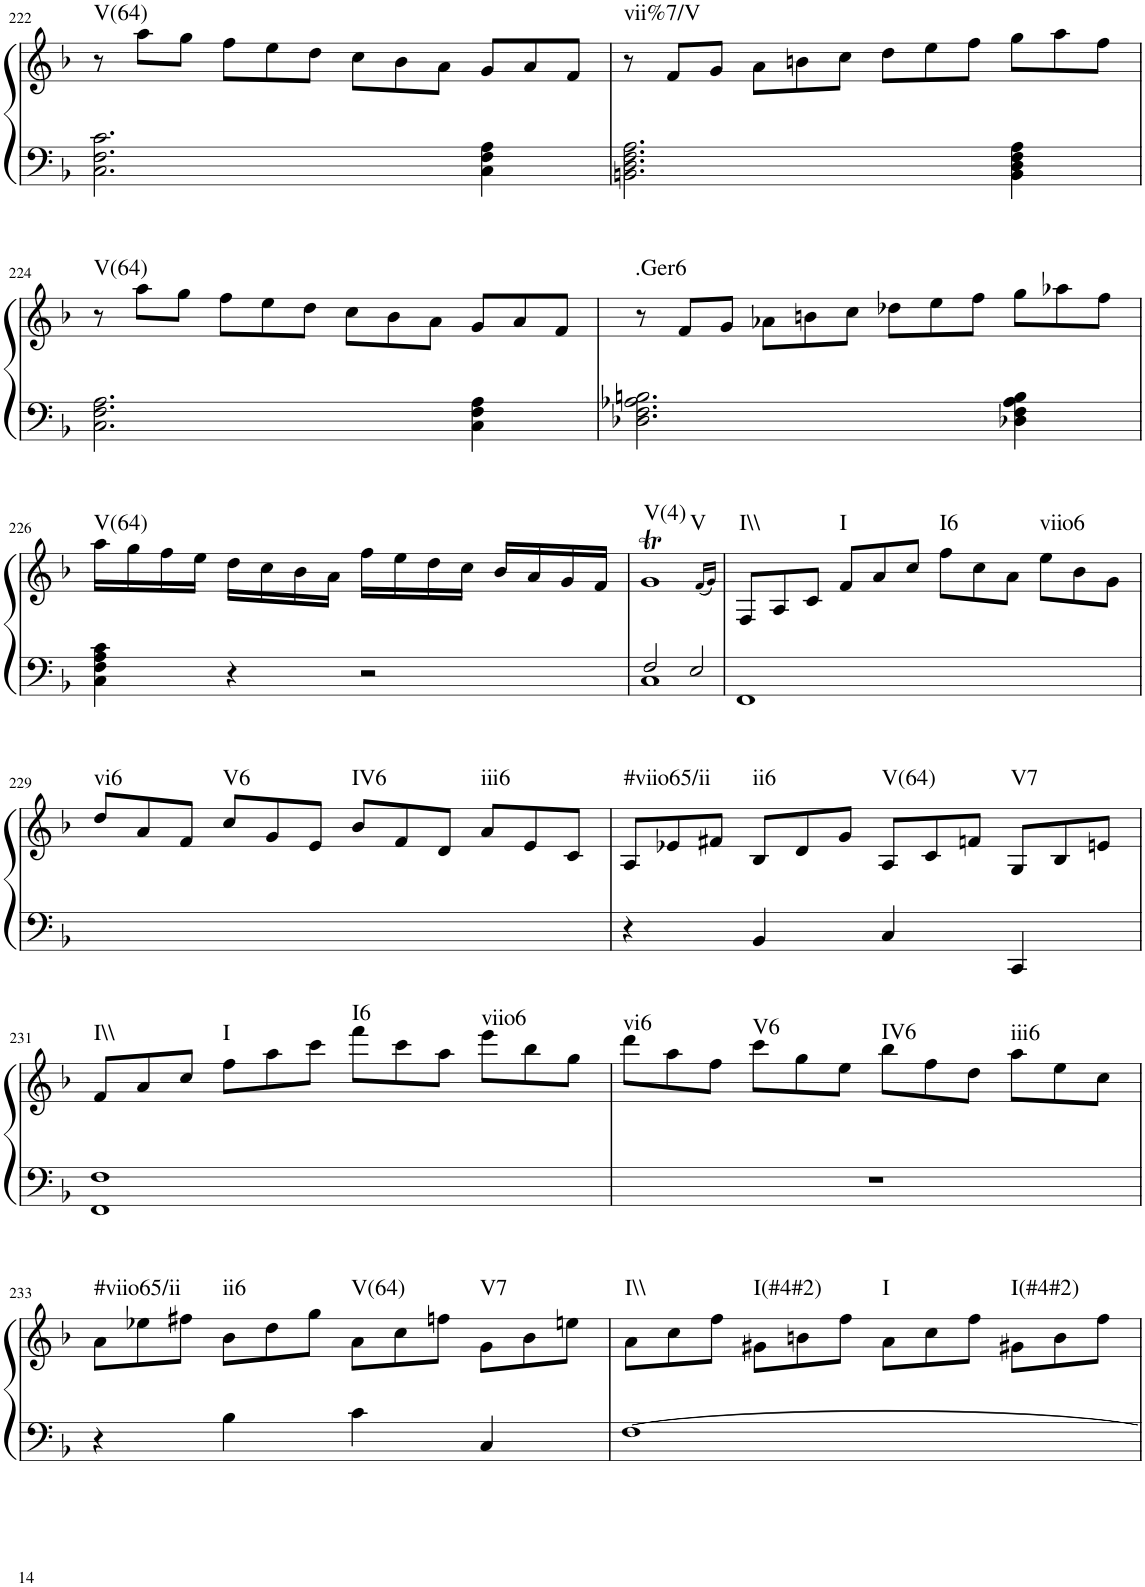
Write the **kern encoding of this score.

**kern	**kern	**harte
*part1	*part1	*part1
*staff2	*staff1	*
*I"unbenannt2	*	*
!!LO:PB:g=z
*clefF4	*clefG2	*
*k[b-]	*k[b-]	*
*M2/2	*M2/2	*
*	*Xtuplet	*
=222	=222	=222
!	!	!LO:H:kt=V(64)
2.C\ 2.F\ 2.c\	12r	N
.	12aa\L	.
.	12gg\J	.
.	12ff\L	.
.	12ee\	.
.	12dd\J	.
.	12cc\L	.
.	12b-\	.
.	12a\J	.
4C\ 4F\ 4A\	12g/L	.
.	12a/	.
.	12f/J	.
=223	=223	=223
!	!	!LO:H:kt=vii%7/V
2.BBn\ 2.D\ 2.F\ 2.A\	12r	N
.	12f/L	.
.	12g/J	.
.	12a\L	.
.	12bn\	.
.	12cc\J	.
.	12dd\L	.
.	12ee\	.
.	12ff\J	.
4BB\ 4D\ 4F\ 4A\	12gg\L	.
.	12aa\	.
.	12ff\J	.
!!LO:LB:g=z
=224	=224	=224
!	!	!LO:H:kt=V(64)
2.C\ 2.F\ 2.A\	12r	N
.	12aa\L	.
.	12gg\J	.
.	12ff\L	.
.	12ee\	.
.	12dd\J	.
.	12cc\L	.
.	12b-\	.
.	12a\J	.
4C\ 4F\ 4A\	12g/L	.
.	12a/	.
.	12f/J	.
=225	=225	=225
!	!	!LO:H:kt=.Ger6
2.D-X\ 2.F\ 2.A-X\ 2.Bn\	12r	N
.	12f/L	.
.	12g/J	.
.	12a-X\L	.
.	12bn\	.
.	12cc\J	.
.	12dd-X\L	.
.	12ee\	.
.	12ff\J	.
4D-X\ 4F\ 4A-\ 4B\	12gg\L	.
.	12aa-X\	.
.	12ff\J	.
!!LO:LB:g=z
=226	=226	=226
!	!	!LO:H:kt=V(64)
4C\ 4F\ 4A\ 4c\	16aa\LL	N
.	16gg\	.
.	16ff\	.
.	16ee\JJ	.
4r	16dd\LL	.
.	16cc\	.
.	16b-\	.
.	16a\JJ	.
2r	16ff\LL	.
.	16ee\	.
.	16dd\	.
.	16cc\JJ	.
.	16b-/LL	.
.	16a/	.
.	16g/	.
.	16f/JJ	.
=227	=227	=227
*^	*	*
!	!	!	!LO:H:n=1:kt=V(4)
!	!	!	!LO:H:n=2:kt=V
2F/	1C	1gT	N N
2E/	.	.	.
*v	*v	*	*
.	(16qf/LL	.
.	16qg/JJ)	.
=228	=228	=228
!	!	!LO:H:kt=I\\
1FF	12F/L	N
.	12A/	.
.	12c/J	.
!	!	!LO:H:kt=I
.	12f/L	N
.	12a/	.
.	12cc/J	.
!	!	!LO:H:kt=I6
.	12ff\L	N
.	12cc\	.
.	12a\J	.
!	!	!LO:H:kt=viio6
.	12ee\L	N
.	12b-\	.
.	12g\J	.
!!LO:LB:g=z
=229	=229	=229
!	!	!LO:H:kt=vi6
1ryy	12dd/L	N
.	12a/	.
.	12f/J	.
!	!	!LO:H:kt=V6
.	12cc/L	N
.	12g/	.
.	12e/J	.
!	!	!LO:H:kt=IV6
.	12b-/L	N
.	12f/	.
.	12d/J	.
!	!	!LO:H:kt=iii6
.	12a/L	N
.	12e/	.
.	12c/J	.
=230	=230	=230
!	!	!LO:H:kt=#viio65/ii
4r	12A/L	N
.	12e-X/	.
.	12f#X/J	.
!	!	!LO:H:kt=ii6
4BB-/	12B-/L	N
.	12d/	.
.	12g/J	.
!	!	!LO:H:kt=V(64)
4C/	12A/L	N
.	12c/	.
.	12fn/J	.
!	!	!LO:H:kt=V7
4CC/	12G/L	N
.	12B-/	.
.	12en/J	.
!!LO:LB:g=z
=231	=231	=231
!	!	!LO:H:kt=I\\
1FF 1F	12f/L	N
.	12a/	.
.	12cc/J	.
!	!	!LO:H:kt=I
.	12ff\L	N
.	12aa\	.
.	12ccc\J	.
!	!	!LO:H:kt=I6
.	12fff\L	N
.	12ccc\	.
.	12aa\J	.
!	!	!LO:H:kt=viio6
.	12eee\L	N
.	12bb-\	.
.	12gg\J	.
=232	=232	=232
!	!	!LO:H:kt=vi6
1r	12ddd\L	N
.	12aa\	.
.	12ff\J	.
!	!	!LO:H:kt=V6
.	12ccc\L	N
.	12gg\	.
.	12ee\J	.
!	!	!LO:H:kt=IV6
.	12bb-\L	N
.	12ff\	.
.	12dd\J	.
!	!	!LO:H:kt=iii6
.	12aa\L	N
.	12ee\	.
.	12cc\J	.
!!LO:LB:g=z
=233	=233	=233
!	!	!LO:H:kt=#viio65/ii
4r	12a\L	N
.	12ee-X\	.
.	12ff#X\J	.
!	!	!LO:H:kt=ii6
4B-\	12b-\L	N
.	12dd\	.
.	12gg\J	.
!	!	!LO:H:kt=V(64)
4c\	12a\L	N
.	12cc\	.
.	12ffn\J	.
!	!	!LO:H:kt=V7
4C/	12g\L	N
.	12b-\	.
.	12een\J	.
=234	=234	=234
!	!	!LO:H:kt=I\\
[1F	12a\L	N
.	12cc\	.
.	12ff\J	.
!	!	!LO:H:kt=I(#4#2)
.	12g#X\L	N
.	12bn\	.
.	12ff\J	.
!	!	!LO:H:kt=I
.	12a\L	N
.	12cc\	.
.	12ff\J	.
!	!	!LO:H:kt=I(#4#2)
.	12g#X\L	N
.	12b\	.
.	12ff\J	.
=	=	=
*-	*-	*-
